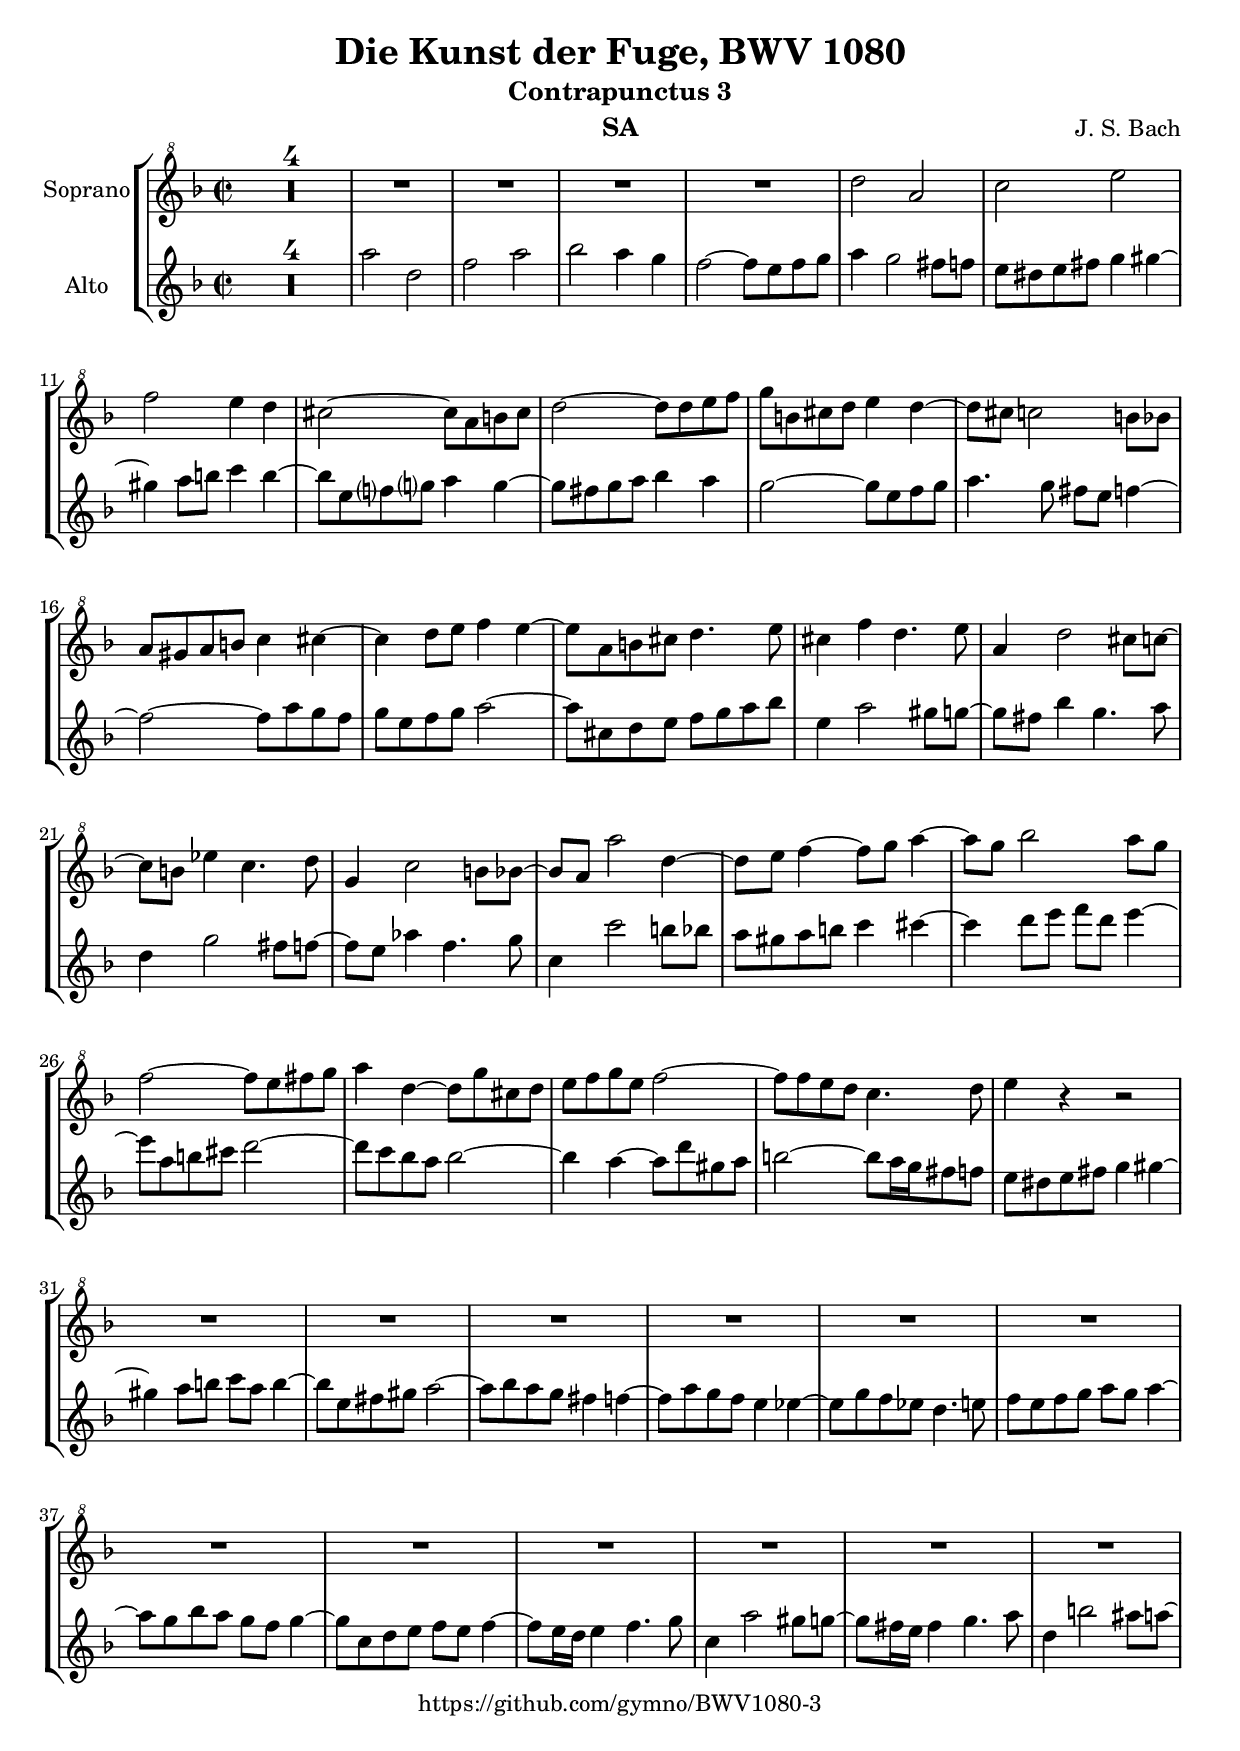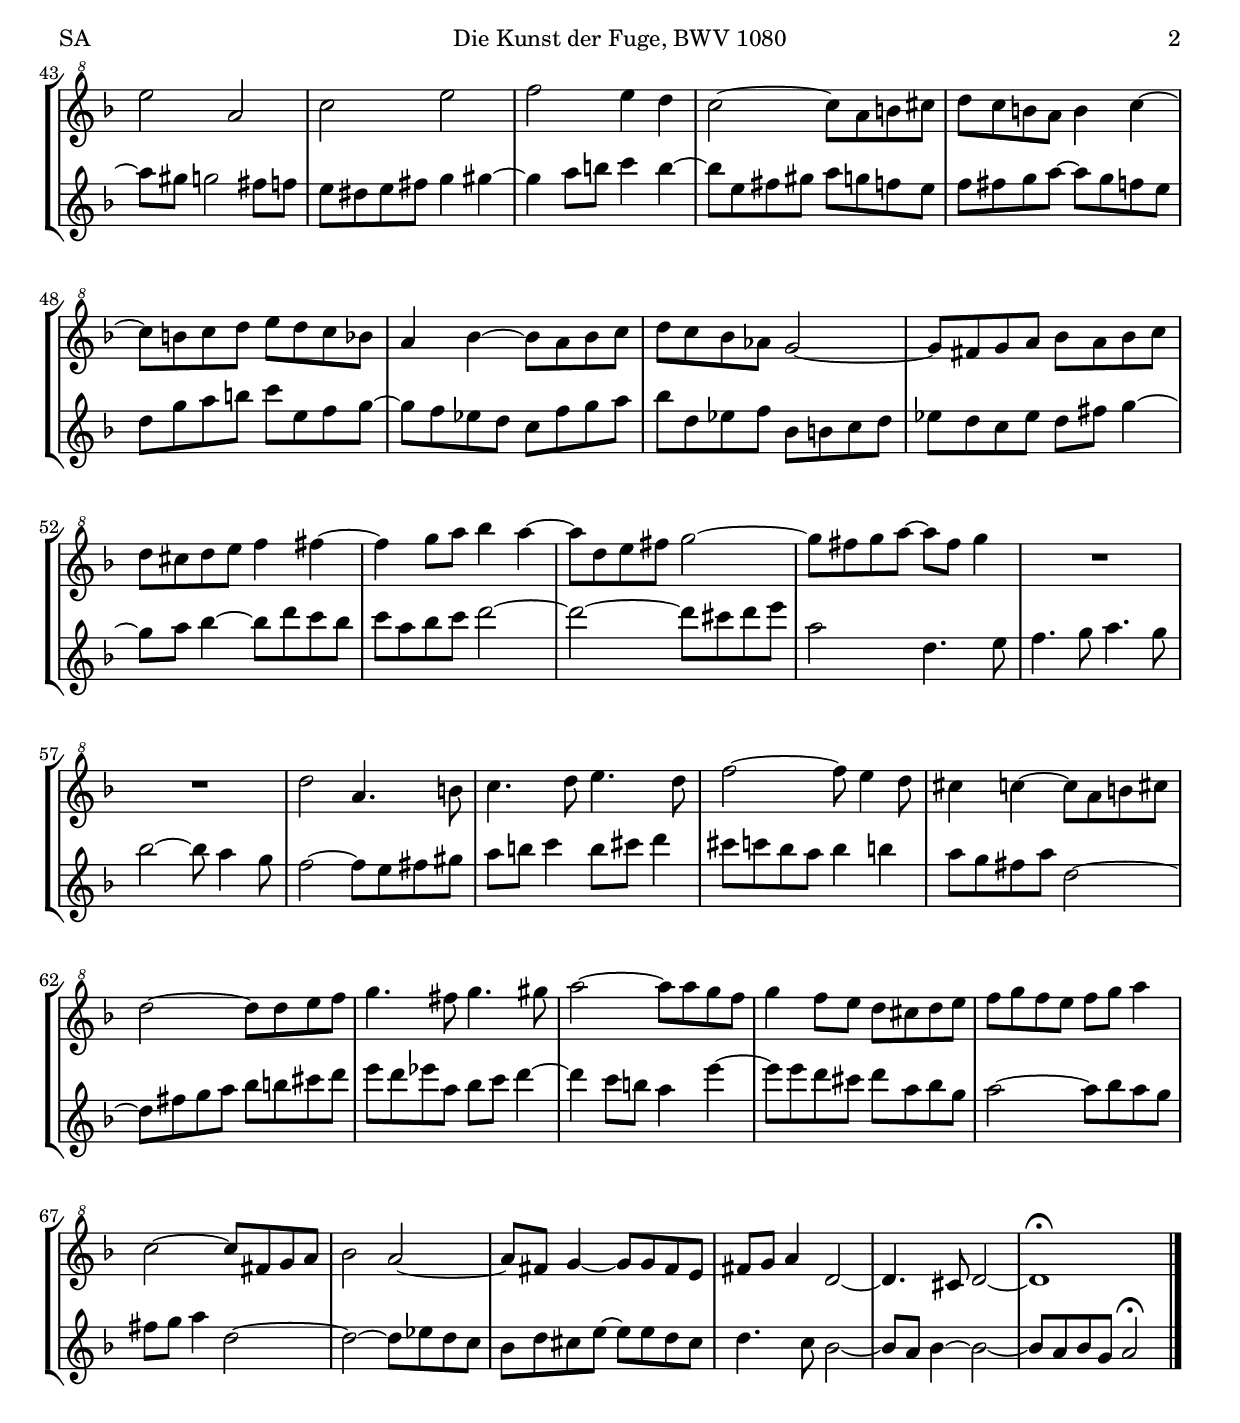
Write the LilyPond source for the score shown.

\version "2.24.0"

\version "2.24.0"

soprano=\new Voice \compressMMRests { \relative c'''{
  \set Staff.instrumentName=#"Soprano"
  \set Staff.midiInstrument = #"recorder"
  \time 2/2
  \key d \minor
  % https://lilypond.org/doc/v2.21/Documentation/notation/displaying-pitches
  \clef "treble^8"


%\set Score.skipTypesetting = ##t

    %%1
  R1*8|d2 a |
  %%10
  c e|f e4 d|cis2~ cis8 a b cis|d2~ d8 d e f|
  g b, cis d e4 d~|d8 cis c2 b8 bes|a gis a b c4 cis~|
  cis d8 e f4 e~|e8 a, b cis d4. e8|cis4 f d4. e8|
  %%20
  a,4 d2 cis8 c~|c b es4 c4. d8|g,4 c2 b8 bes~|bes a a'2 d,4~|
  d8 e f4~ f8 g a4~|a8 g bes2 a8 g|f2~ f8 e fis g|
  a4 d,~ d8 g cis, d|e f g e f2~|f8 f e d c4. d8|
  %%30
  e4 r r2|R1*12|
  %%40
  e2 a,|c e|f e4 d|c2~ c8 a b cis|d c b a b4 c~|
  c8 b c d e d c bes|a4 bes~ bes8 a bes c|
  %%50
  d c bes as g2~|g8 fis g a bes a bes c|d cis d e f4 fis~|
  fis g8 a bes4 a~|a8 d, e fis g2~|g8 fis g a~ a fis g4|
  R1*2|d2 a4. b8|c4. d8 e4. d8|
  %%60
  f2~ f8 e4 d8|cis4 c4~ c8 a b cis|d2~ d8 d e f|
  g4. fis8 g4. gis8|a2~ a8 a g f|g4 f8 e d cis d e|
  f g f e f g a4|c,2~ c8 fis, g a|bes2 a~|a8 fis g4~ g8 g fis e|
  %%70
  fis g a4 d,2~|d4. cis8 d2~|d1\fermata
  
\set Score.skipTypesetting = ##f
\bar "|." }}   %*********************************


\version "2.24.0"

alto=\new Voice \compressMMRests { \relative c''' {
  \set Staff.instrumentName=#"Alto"
  \set Staff.midiInstrument = #"recorder"
  \time 2/2
  \key d \minor

%\set Score.skipTypesetting = ##t
  %%0
  
  R1*4 |
  a2 d,|f a|bes a4 g|f2~ f8 e f g|a4 g2 fis8 f|
  %%10
  e dis e fis g4 gis4~|gis a8 b c4 b~|
  b8 e, f? g? a4 g~|g8 fis g a bes4 a|g2~ g8 e f g|
  a4. g8 fis e f4~|f2~ f8 a g f|g e f g a2~|
  a8 cis, d e f g a bes|e,4 a2 gis8 g~|
  %%20
  g fis bes4 g4. a8|d,4 g2 fis8 f~|f e as4 f4. g8|
  c,4 c'2 b8 bes|a gis a b c4 cis~|cis d8 e f d e4~|
  e8 a, b cis d2~|d8 c bes a bes2~|bes4 a~ a8 d gis, a|
  b2~ b8 a16 g fis8 f|
  %%30
  e dis e fis g4 gis~|gis a8 b c a b4~|b8 e, fis gis a2~|
  a8 bes a g fis4 f~|f8 a g f e4 es~|es8 g f es d4. e8|
  f e f g a g a4~|a8 g bes a g f g4~|g8 c, d e f e f4~|
  f8 e16 d e4 f4. g8|
  %%40
  c,4 a'2 gis8 g~|g fis16 e fis4 g4. a8|d,4 b'2 ais8 a~|
  a gis g2 fis8 f|e dis e fis g4 gis~|gis a8 b c4 b~|
  b8 e, fis gis a g f e|f fis g a~ a g f e|d g a b c e, f g~|
  g f es d c f g a|
  %%50
  bes d, es f bes, b c d|es d c es d fis g4~|
  g8 a bes4~ bes8 d c bes|c a bes c d2~|d~ d8 cis d e|a,2 d,4. e8|
  f4. g8 a4. g8|bes2~ bes8 a4 g8|f2~ f8 e fis gis|a b c4 b8 cis d4|
  %%60
  cis8 c bes a bes4 b|a8 g fis a d,2~|d8 fis g a bes b cis d|
  e d es a, bes c d4~|d c8 b a4 e'~|e8 e d cis d a bes g|
  a2~ a8 bes a g|fis g a4 d,2~|d~ d8 es d c|
  bes d cis e~ e e d cis|
  %%70
  d4. c8 bes2~|bes8 a bes4~ bes2~|bes8 a bes g a2\fermata
  
\set Score.skipTypesetting = ##f
\bar "|." }}   %*********************************




global= {
  \time 2/2
  \key d \minor
}

music = {
  <<
    \tag #'score \tag #'sop \new Staff { << \global \soprano >> }
    \tag #'score \tag #'alt \new Staff { << \global \alto>> }
  >>
}
%%showFirstLength = R1*21

#(set-global-staff-size 20)
\book {
  \header{
    title = "Die Kunst der Fuge, BWV 1080"
    composer = "J. S. Bach"
    instrument = "SA"
    subtitle = "Contrapunctus 3"
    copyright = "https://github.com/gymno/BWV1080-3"
  }


  \paper {
    oddHeaderMarkup = \markup \fill-line
    { 
      \unless \on-first-page \fromproperty #'header:instrument 
      \unless \on-first-page \fromproperty #'header:title 
      \if \should-print-page-number \fromproperty #'page:page-number-string    
    }
    evenHeaderMarkup = \oddHeaderMarkup
  }

  \score {
    \new StaffGroup \keepWithTag #'score \music
    \layout {
      \Score
      tempoWholesPerMinute = #(ly:make-moment 120 4)
      \override SpacingSpanner.spacing-increment = #3
    }
  }
}

